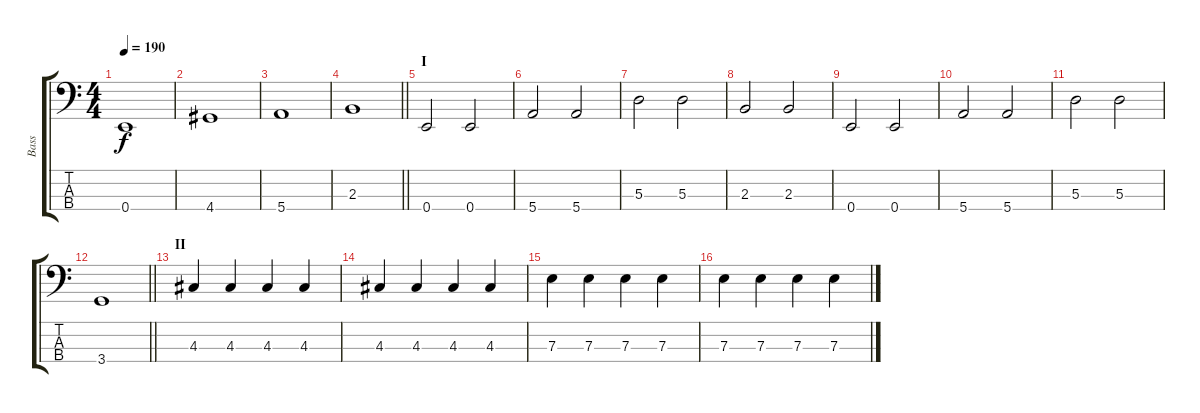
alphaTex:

\track ("Bass" "Bass") {instrument electricbassfinger}
\staff {score tabs}
\tuning (G2 D2 A1 E1) {hide}
\ts (4 4)
\tempo 190
\clef f4
\ks c
0.4.1{dy f} |
4.4.1 |
5.4.1 |
\barLineRight lightlight
2.3.1 |
\section ("" "I")
0.4.2 0.4.2 |
5.4.2 5.4.2 |
5.3.2 5.3.2 |
2.3.2 2.3.2 |
0.4.2 0.4.2 |
5.4.2 5.4.2 |
5.3.2 5.3.2 |
\barLineRight lightlight
3.4.1 |
\section ("" "II")
4.3.4 4.3.4 4.3.4 4.3.4 |
4.3.4 4.3.4 4.3.4 4.3.4 |
7.3.4 7.3.4 7.3.4 7.3.4 |
7.3.4 7.3.4 7.3.4 7.3.4
